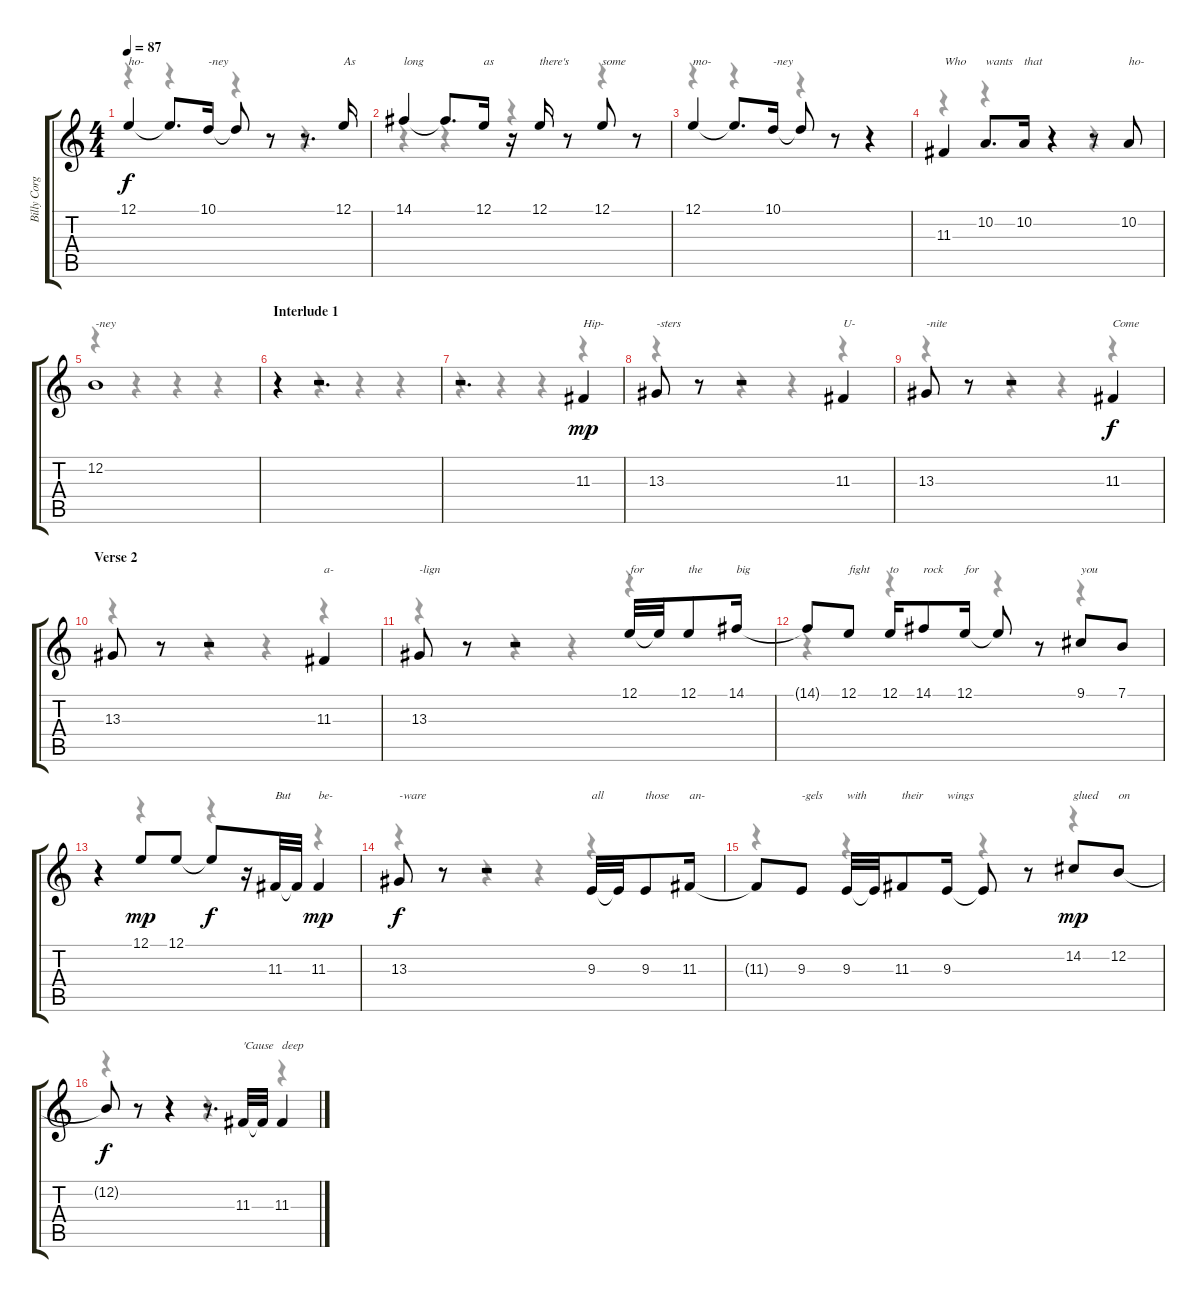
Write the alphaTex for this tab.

\track ("Billy Corgan - Vocals" "Billy Corg") {instrument steeldrums}
\staff {score tabs}
\tuning (E4 B3 G3 D3 A2 E2) {hide}
\voice
\ts (4 4)
\tempo 87
\clef g2
\ks c
12.1.4{txt "ho-" dy f} 12.1{t}.8{d} 10.1.16{txt "-ney"} 10.1{t}.8 r.8 r.8{d} 12.1.16{txt "As"} |
14.1.4{txt "long"} 14.1{t}.8{d} 12.1.16{txt "as"} r.16 12.1.16{txt "there's"} r.8 12.1.8{txt "some"} r.8 |
12.1.4{txt "mo-"} 12.1{t}.8{d} 10.1.16{txt "-ney"} 10.1{t}.8 r.8 r.4 |
11.3.4{txt "Who"} 10.2.8{d txt "wants"} 10.2.16{txt "that"} r.4 r.8 10.2.8{txt "ho-"} |
12.2.1{txt "-ney"} |
\section ("" "Interlude 1")
r.4 r.2{d} |
r.2{d} 11.3.4{txt "Hip-" dy mp} |
13.3.8{txt "-sters"} r.8 r.2 11.3.4{txt "U-"} |
13.3.8{txt "-nite"} r.8 r.2 11.3.4{txt "Come" dy f} |
\section ("" "Verse 2")
13.3.8 r.8 r.2 11.3.4{txt "a-"} |
13.3.8{txt "-lign"} r.8 r.2 12.1.32{txt "for"} 12.1{t}.32 12.1.8{txt "the"} 14.1.16{txt "big"} |
14.1{t}.8 12.1.8{txt "fight"} 12.1.16{txt "to"} 14.1.8{txt "rock"} 12.1.16{txt "for"} 12.1{t}.8 r.8 9.1.8{txt "you"} 7.1.8 |
r.4 12.1.8{dy mp} 12.1.8 12.1{t}.8{dy f} r.16 11.3.32{txt "But"} 11.3{t}.32 11.3.4{txt "be-" dy mp} |
13.3.8{txt "-ware" dy f} r.8 r.2 9.3.32{txt "all"} 9.3{t}.32 9.3.8{txt "those"} 11.3.16{txt "an-"} |
11.3{t}.8 9.3.8{txt "-gels"} 9.3.32{txt "with"} 9.3{t}.32 11.3.8{txt "their"} 9.3.16{txt "wings"} 9.3{t}.8 r.8 14.2.8{txt "glued" dy mp} 12.2.8{txt "on"} |
12.2{t}.8{dy f} r.8 r.4 r.8{d} 11.3.32{txt "'Cause"} 11.3{t}.32 11.3.4{txt "deep"}
\voice
\clef g2
\ottava regular
\simile none
\ks c
r.4{dy f} r.4 r.4 r.4 |
r.4 r.4 r.4 r.4 |
r.4 r.4 r.4 r.4 |
r.4 r.4 r.4 r.4 |
r.4 r.4 r.4 r.4 |
r.4 r.4 r.4 r.4 |
r.4 r.4 r.4 r.4 |
r.4 r.4 r.4 r.4 |
r.4 r.4 r.4 r.4 |
r.4 r.4 r.4 r.4 |
r.4 r.4 r.4 r.4 |
r.4 r.4 r.4 r.4 |
r.4 r.4 r.4 r.4 |
r.4 r.4 r.4 r.4 |
r.4 r.4 r.4 r.4 |
r.4 r.4 r.4 r.4
